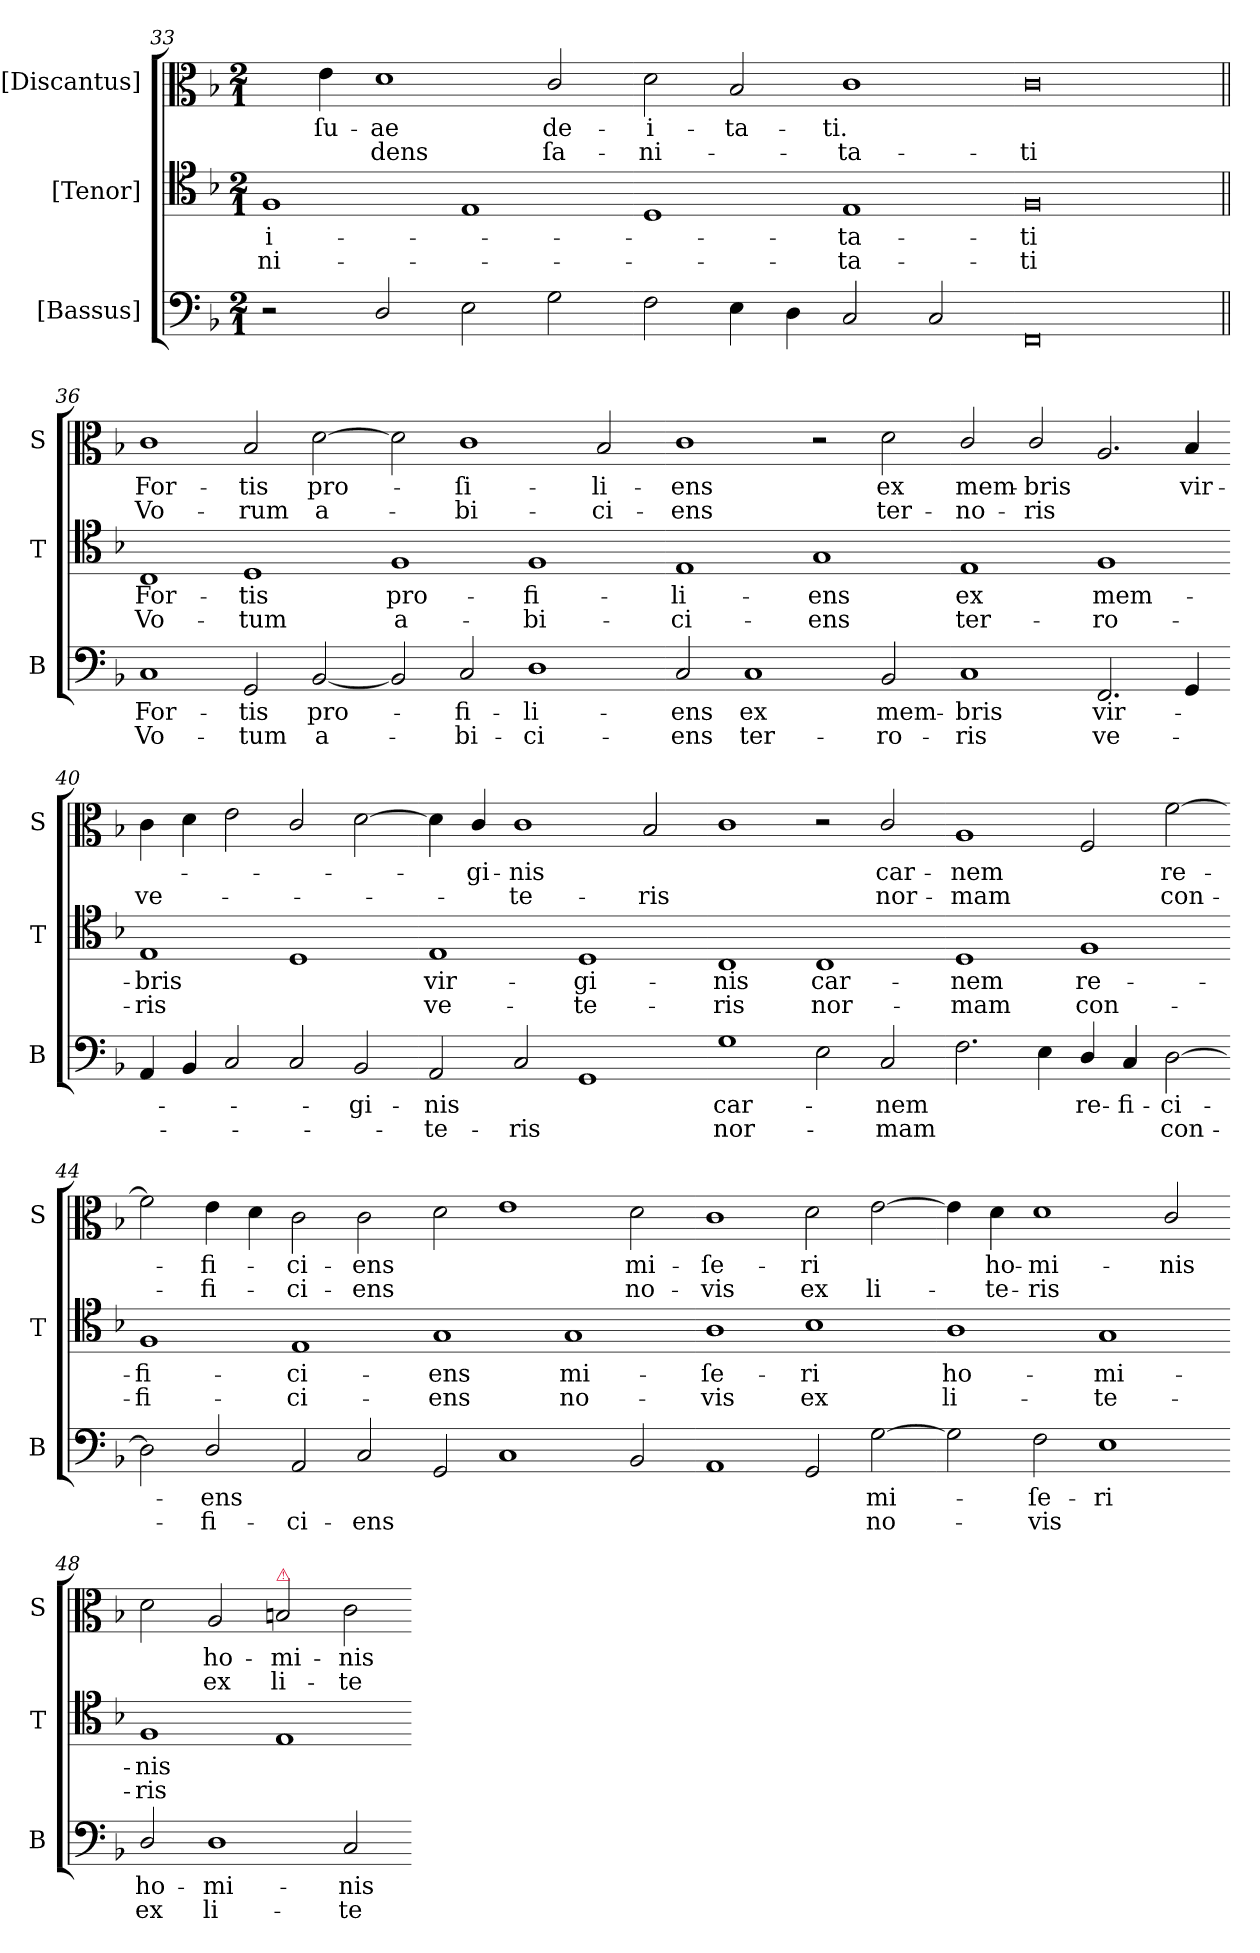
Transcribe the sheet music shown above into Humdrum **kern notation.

**kern	**text	**text	**kern	**text	**text	**kern	**text	**text
*part3	*part3	*part3	*part2	*part2	*part2	*part1	*part1	*part1
*staff3	*staff3	*staff3	*staff2	*staff2	*staff2	*staff1	*staff1	*staff1
*I"[Bassus]	*	*	*I"[Tenor]	*	*	*I"[Discantus]	*	*
*I'B	*	*	*I'T	*	*	*I'S	*	*
*clefF4	*	*	*clefC4	*	*	*clefC3	*	*
*k[b-]	*	*	*k[b-]	*	*	*k[b-]	*	*
*F:	*	*	*F:	*	*	*F:	*	*
*M2/1	*	*	*M2/1	*	*	*M2/1	*	*
=33	=33	=33	=33	=33	=33	=33	=33	=33
2r	.	.	1F	-i-	-ni-	4ryy	.	.
.	.	.	.	.	.	4e\	ſu-	.
2D/	.	.	.	.	.	1d	-ae	-dens
2E\	.	.	1E	.	.	.	.	.
2G\	.	.	.	.	.	2c/	de-	ſa-
=34-	=34-	=34-	=34-	=34-	=34-	=34-	=34-	=34-
2F\	.	.	1D	.	.	2d\	-i-	-ni-
4E\	.	.	.	.	.	2B-/	-ta-	.
4D\	.	.	.	.	.	.	.	.
2C/	.	.	1E	-ta-	-ta-	1c	-ti.	-ta-
2C/	.	.	.	.	.	.	.	.
=35-	=35-	=35-	=35-	=35-	=35-	=35-	=35-	=35-
0FF	.	.	0F	-ti	-ti	0c	.	-ti
=36||	=36||	=36||	=36||	=36||	=36||	=36||	=36||	=36||
1C	For-	Vo-	1C	For-	Vo-	1c	For-	Vo-
2GG/	-tis	-tum	1D	-tis	-tum	2B-/	-tis	-rum
[2BB-/	pro-	a-	.	.	.	[2d\	pro-	a-
=37-	=37-	=37-	=37-	=37-	=37-	=37-	=37-	=37-
2BB-/]	.	.	1F	pro-	a-	2d\]	.	.
2C/	-fi-	-bi-	.	.	.	1c	-ſi-	-bi-
1D	-li-	-ci-	1F	-fi-	-bi-	.	.	.
.	.	.	.	.	.	2B-/	-li-	-ci-
=38-	=38-	=38-	=38-	=38-	=38-	=38-	=38-	=38-
2C/	-ens	-ens	1E	-li-	-ci-	1c	-ens	-ens
1C	ex	ter-	.	.	.	.	.	.
.	.	.	1G	-ens	-ens	2r	.	.
2BB-/	mem-	-ro-	.	.	.	2d\	ex	ter-
=39-	=39-	=39-	=39-	=39-	=39-	=39-	=39-	=39-
1C	-bris	-ris	1E	ex	ter-	2c/	mem-	-no-
.	.	.	.	.	.	2c/	-bris	-ris
2.FF/	vir-	ve-	1F	mem-	-ro-	2.A/	.	.
4GG/	.	.	.	.	.	4B-/	vir-	.
=40-	=40-	=40-	=40-	=40-	=40-	=40-	=40-	=40-
4AA/	.	.	1E	-bris	-ris	4c\	.	ve-
4BB-/	.	.	.	.	.	4d\	.	.
2C/	.	.	.	.	.	2e\	.	.
2C/	.	.	1D	.	.	2c/	.	.
2BB-/	-gi-	.	.	.	.	[2d\	.	.
=41-	=41-	=41-	=41-	=41-	=41-	=41-	=41-	=41-
2AA/	-nis	-te-	1E	vir-	ve-	4d\]	.	.
.	.	.	.	.	.	4c/	-gi-	.
2C/	.	-ris	.	.	.	1c	-nis	-te-
1GG	.	.	1D	-gi-	-te-	.	.	.
.	.	.	.	.	.	2B-/	.	-ris
=42-	=42-	=42-	=42-	=42-	=42-	=42-	=42-	=42-
1G	car-	nor-	1C	-nis	-ris	1c	.	.
2E\	.	.	1C	car-	nor-	2r	.	.
2C/	-nem	-mam	.	.	.	2c/	car-	nor-
=43-	=43-	=43-	=43-	=43-	=43-	=43-	=43-	=43-
2.F\	.	.	1D	-nem	-mam	1A	-nem	-mam
4E\	.	.	.	.	.	.	.	.
4D/	re-	.	1F	re-	con-	2F/	.	.
4C/	-fi-	.	.	.	.	.	.	.
[2D\	-ci-	con-	.	.	.	[2f\	re-	con-
=44-	=44-	=44-	=44-	=44-	=44-	=44-	=44-	=44-
2D\]	.	.	1F	-fi-	-fi-	2f\]	.	.
2D/	-ens	-fi-	.	.	.	4e\	-fi-	-fi-
.	.	.	.	.	.	4d\	.	.
2AA/	.	-ci-	1E	-ci-	-ci-	2c\	-ci-	-ci-
2C/	.	-ens	.	.	.	2c\	-ens	-ens
=45-	=45-	=45-	=45-	=45-	=45-	=45-	=45-	=45-
2GG/	.	.	1G	-ens	-ens	2d\	.	.
1C	.	.	.	.	.	1e	.	.
.	.	.	1G	mi-	no-	.	.	.
2BB-/	.	.	.	.	.	2d\	mi-	no-
=46-	=46-	=46-	=46-	=46-	=46-	=46-	=46-	=46-
1AA	.	.	1A	-ſe-	-vis	1c	-ſe-	-vis
2GG/	.	.	1B-	-ri	ex	2d\	-ri	ex
[2G\	mi-	no-	.	.	.	[2e\	.	li-
=47-	=47-	=47-	=47-	=47-	=47-	=47-	=47-	=47-
2G\]	.	.	1A	ho-	li-	4e\]	.	.
.	.	.	.	.	.	4d\	ho-	-te-
2F\	-ſe-	-vis	.	.	.	1d	-mi-	-ris
1E	-ri	.	1G	-mi-	-te-	.	.	.
.	.	.	.	.	.	2c/	-nis	.
=48-	=48-	=48-	=48-	=48-	=48-	=48-	=48-	=48-
2D/	ho-	ex	1F	-nis	-ris	2d\	.	.
1D	-mi-	li-	.	.	.	2A/	ho-	ex
!	!	!	!	!	!	!LO:TX:a:color=crimson:t=⚠	!	!
.	.	.	1E	.	.	2Bn/	-mi-	li-
2C/	-nis	-te-	.	.	.	2c\	-nis	-te-
=-	=-	=-	=-	=-	=-	=-	=-	=-
*-	*-	*-	*-	*-	*-	*-	*-	*-
